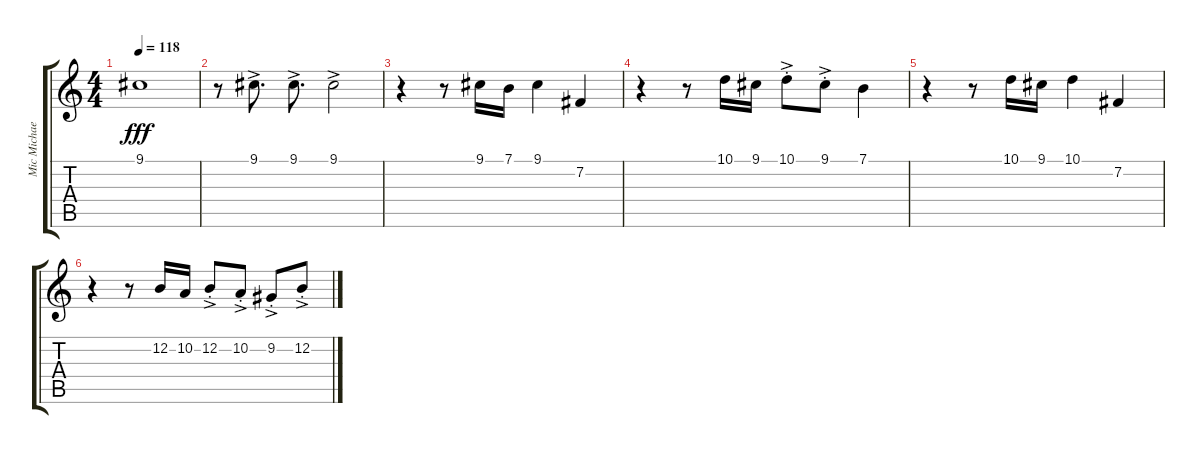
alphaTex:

\track ("Mic Michaeli - Roland JX-8P / Yamaha TX" "Mic Michae") {instrument synthbrass2}
\staff {score tabs}
\tuning (E4 B3 G3 D3 A2 E2) {hide}
\ts (4 4)
\tempo 118
\clef g2
\ks c
9.1.1{dy fff} |
r.8 9.1{ac}.8{d} 9.1{ac}.8{d} 9.1{ac}.2 |
r.4 r.8 9.1.16 7.1.16 9.1.4 7.2.4 |
r.4 r.8 10.1.16 9.1.16 10.1{ac st}.8 9.1{ac st}.8 7.1.4 |
r.4 r.8 10.1.16 9.1.16 10.1.4 7.2.4 |
r.4 r.8 12.2.16 10.2.16 12.2{ac st}.8 10.2{ac st}.8 9.2{ac st}.8 12.2{ac st}.8
